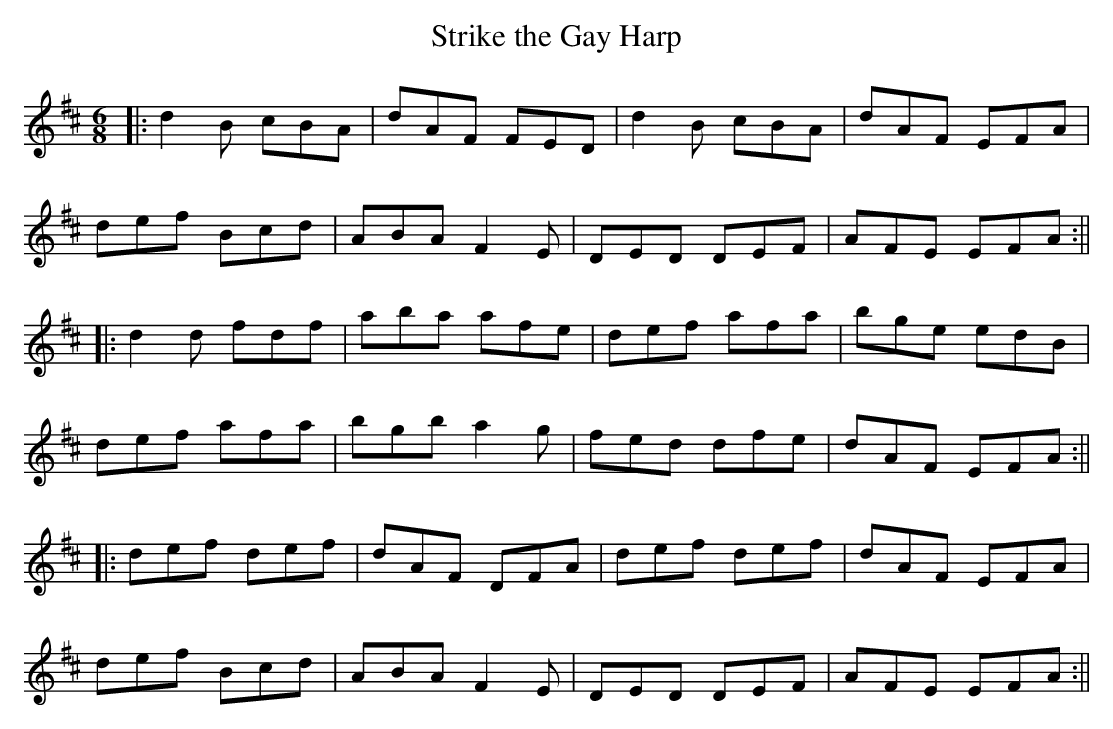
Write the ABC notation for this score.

X:1
T:Strike the Gay Harp
M:6/8
L:1/8
K:D
|:d2B cBA|dAF FED|d2B cBA|dAF EFA|
def Bcd|ABA F2E|DED DEF|AFE EFA:||
|:d2d fdf|aba afe|def afa|bge edB|
def afa|bgb a2g|fed dfe|dAF EFA:||
|:def def|dAF DFA|def def|dAF EFA|
def Bcd|ABA F2E|DED DEF|AFE EFA:||
